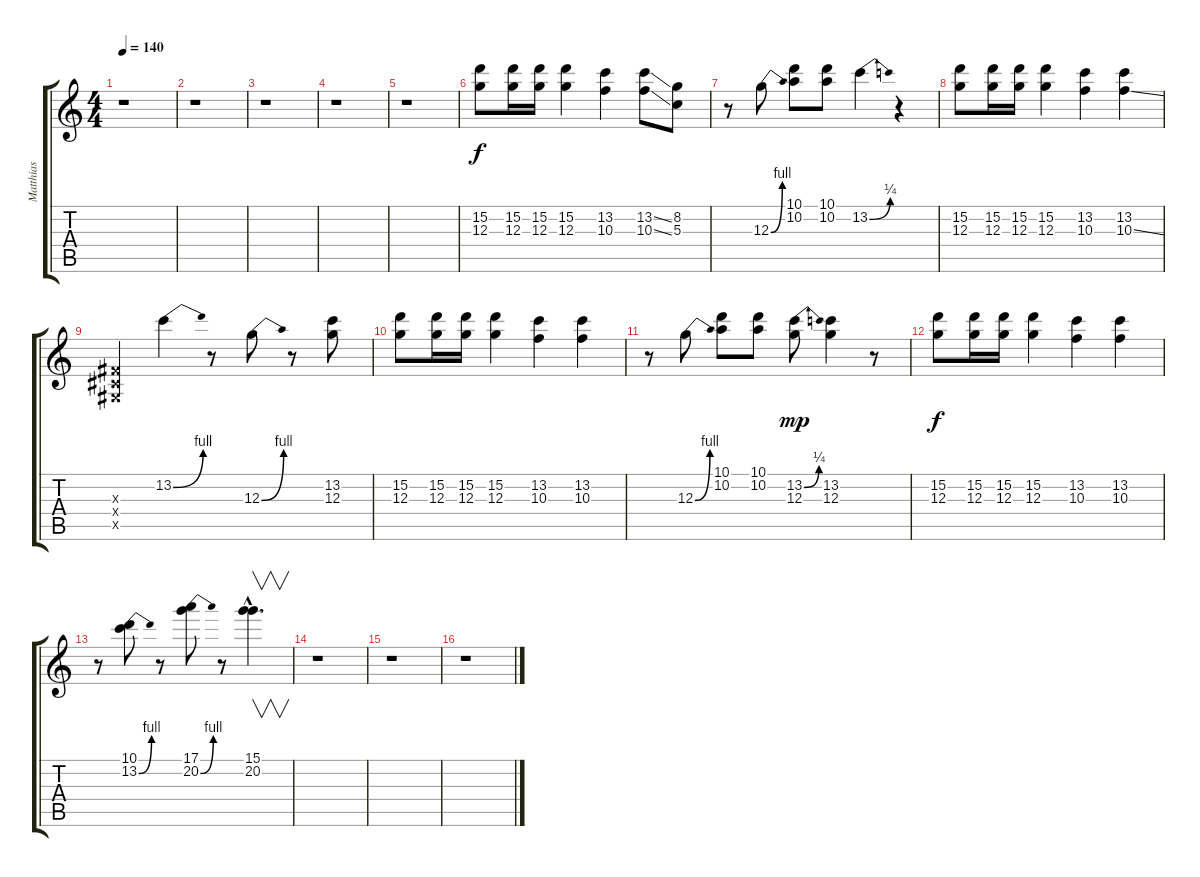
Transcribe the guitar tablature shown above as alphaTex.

\track ("Matthias" "Matthias") {instrument distortionguitar}
\staff {score tabs}
\tuning (E4 B3 G3 D3 A2 E2) {hide}
\ts (4 4)
\tempo 140
\clef g2
\ks c
r.1{dy f} |
r.1 |
r.1 |
r.1 |
r.1 |
(15.2 12.3).8 (15.2 12.3).16 (15.2 12.3).16 (15.2 12.3).4 (13.2 10.3).4 (13.2{ss} 10.3{ss}).8 (8.2 5.3).8 |
r.8 12.3{be (bend 0 0 60 4)}.8 (10.1 10.2).8 (10.1 10.2).8 13.2{be (bend 0 0 60 1)}.4 r.4 |
(15.2 12.3).8 (15.2 12.3).16 (15.2 12.3).16 (15.2 12.3).4 (13.2 10.3).4 (13.2 10.3{ss}).4 |
(-1.3{x} -1.4{x} -1.5{x}).4 13.2{be (bend 0 0 60 4)}.4 r.8 12.3{be (bend 0 0 60 4)}.8 r.8 (13.2 12.3).8 |
(15.2 12.3).8 (15.2 12.3).16 (15.2 12.3).16 (15.2 12.3).4 (13.2 10.3).4 (13.2 10.3).4 |
r.8 12.3{be (bend 0 0 60 4)}.8 (10.1 10.2).8 (10.1 10.2).8 (13.2{be (bend 0 0 60 1)} 12.3).8{dy mp} (13.2 12.3).4 r.8 |
(15.2 12.3).8{dy f} (15.2 12.3).16 (15.2 12.3).16 (15.2 12.3).4 (13.2 10.3).4 (13.2 10.3).4 |
r.8 (10.1 13.2{be (bend 0 0 60 4)}).8 r.8 (17.1 20.2{be (bend 0 0 60 4)}).8 r.8 (15.1{hac} 20.2{hac}).4{v d} |
r.1 |
r.1 |
r.1
